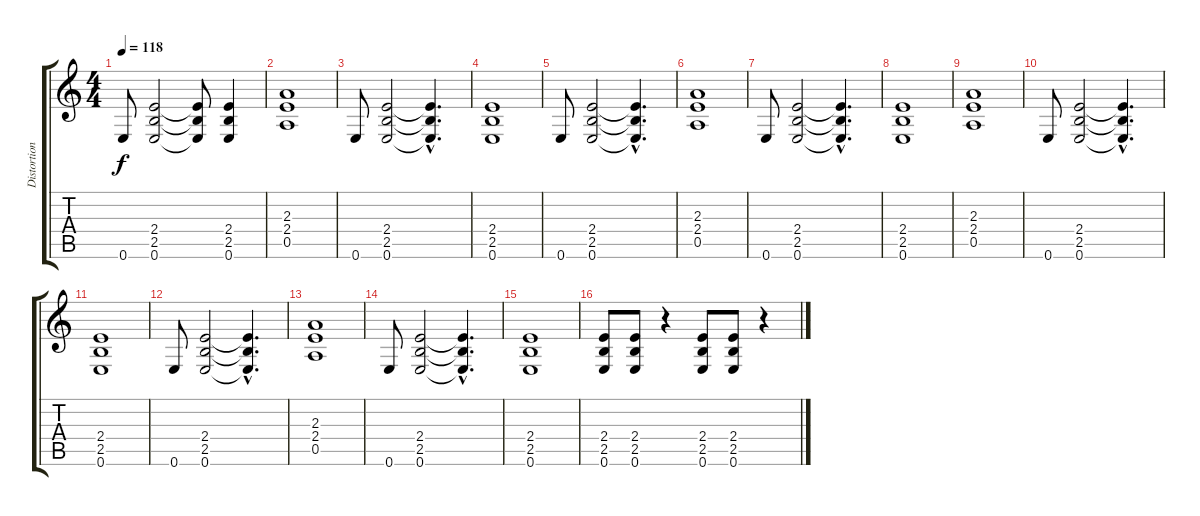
\track ("Distortion Guitar" "Distortion") {instrument distortionguitar}
\staff {score tabs}
\tuning (E4 B3 G3 D3 A2 E2) {hide}
\ts (4 4)
\tempo 118
\clef g2
\ks c
0.6.8{dy f volume 16} (2.4 2.5 0.6).2 (2.4{t} 2.5{t} 0.6{t}).8 (2.4 2.5 0.6).4 |
(2.3 2.4 0.5).1 |
0.6.8 (2.4 2.5 0.6).2 (2.4{hac t} 2.5{hac t} 0.6{hac t}).4{d} |
(2.4 2.5 0.6).1 |
0.6.8 (2.4 2.5 0.6).2 (2.4{hac t} 2.5{hac t} 0.6{hac t}).4{d} |
(2.3 2.4 0.5).1 |
0.6.8 (2.4 2.5 0.6).2 (2.4{hac t} 2.5{hac t} 0.6{hac t}).4{d} |
(2.4 2.5 0.6).1 |
(2.3 2.4 0.5).1 |
0.6.8 (2.4 2.5 0.6).2 (2.4{hac t} 2.5{hac t} 0.6{hac t}).4{d} |
(2.4 2.5 0.6).1 |
0.6.8 (2.4 2.5 0.6).2 (2.4{hac t} 2.5{hac t} 0.6{hac t}).4{d} |
(2.3 2.4 0.5).1 |
0.6.8 (2.4 2.5 0.6).2 (2.4{hac t} 2.5{hac t} 0.6{hac t}).4{d} |
(2.4 2.5 0.6).1 |
(2.4 2.5 0.6).8{volume 13} (2.4 2.5 0.6).8 r.4 (2.4 2.5 0.6).8 (2.4 2.5 0.6).8 r.4
